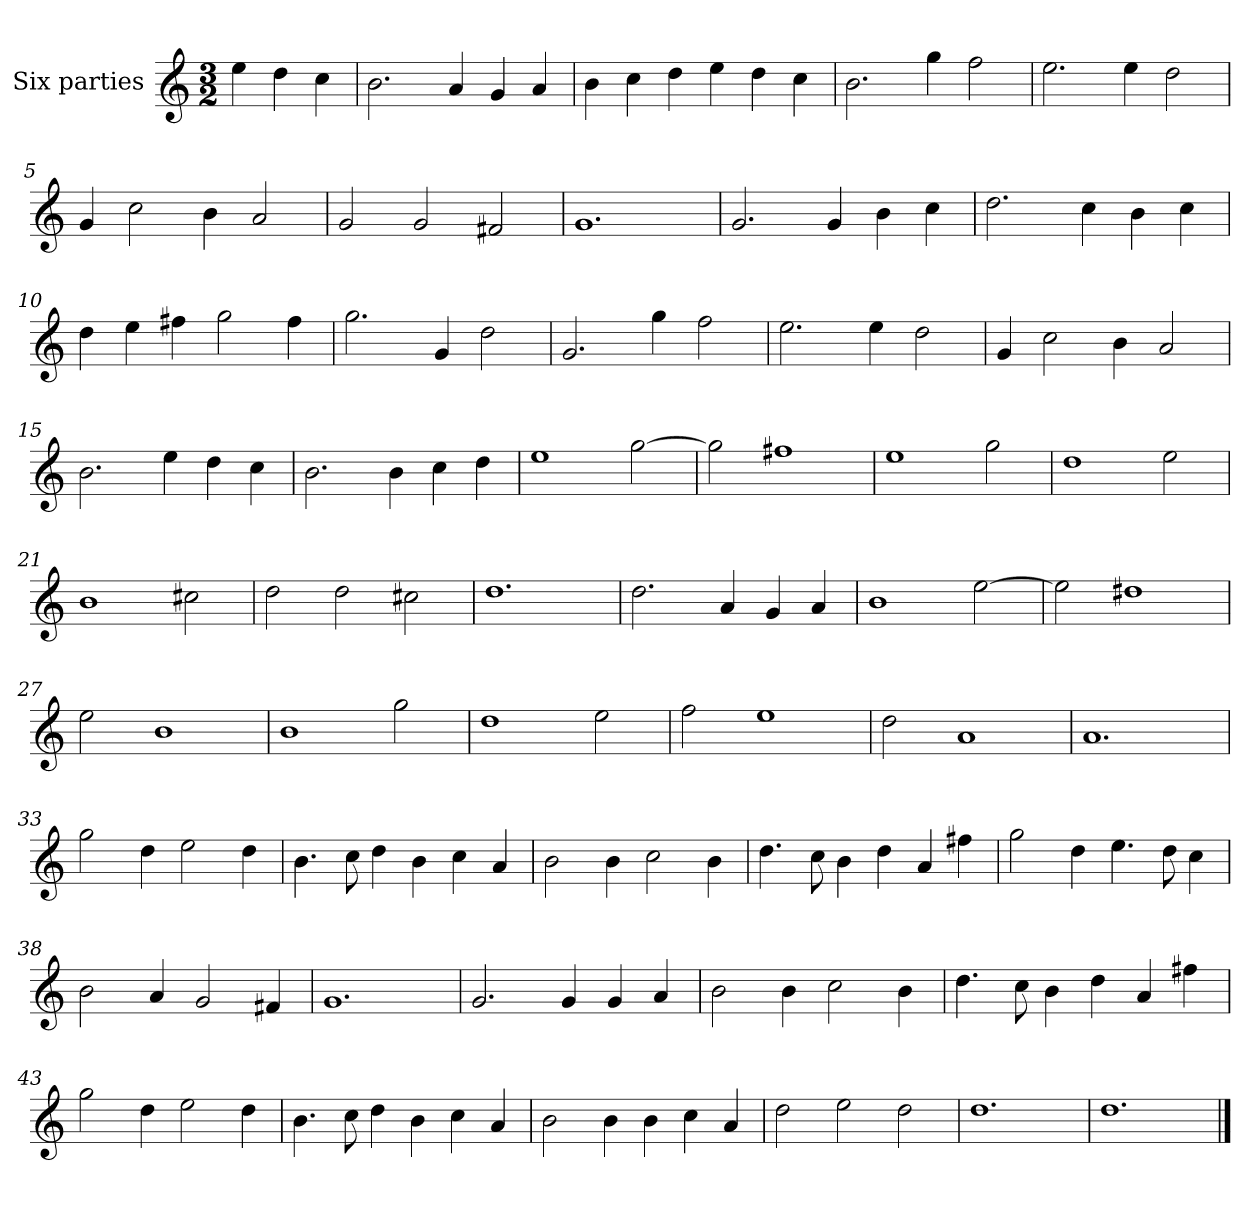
**kern
*part1
*staff1
*I"Six parties
*clefG2
*k[]
*M3/2
*MM180
=
4ee\
4dd\
4cc\
=1
2.b\
4a/
4g/
4a/
=2
4b\
4cc\
4dd\
4ee\
4dd\
4cc\
=3
2.b\
4gg\
2ff\
=4
2.ee\
4ee\
2dd\
=5
4g/
2cc\
4b\
2a/
=6
2g/
2g/
2f#X/
=7
1.g
=8
2.g/
4g/
4b\
4cc\
=9
2.dd\
4cc\
4b\
4cc\
=10
4dd\
4ee\
4ff#X\
2gg\
4ff#\
=11
2.gg\
4g/
2dd\
=12
2.g/
4gg\
2ff\
=13
2.ee\
4ee\
2dd\
=14
4g/
2cc\
4b\
2a/
=15
2.b\
4ee\
4dd\
4cc\
=16
2.b\
4b\
4cc\
4dd\
=17
1ee
[2gg\
=18
2gg\]
1ff#X
=19
1ee
2gg\
=20
1dd
2ee\
=21
1b
2cc#X\
=22
2dd\
2dd\
2cc#X\
=23
1.dd
=24
2.dd\
4a/
4g/
4a/
=25
1b
[2ee\
=26
2ee\]
1dd#X
=27
2ee\
1b
=28
1b
2gg\
=29
1dd
2ee\
=30
2ff\
1ee
=31
2dd\
1a
=32
1.a
=33
2gg\
4dd\
2ee\
4dd\
=34
4.b\
8cc\
4dd\
4b\
4cc\
4a/
=35
2b\
4b\
2cc\
4b\
=36
4.dd\
8cc\
4b\
4dd\
4a/
4ff#X\
=37
2gg\
4dd\
4.ee\
8dd\
4cc\
=38
2b\
4a/
2g/
4f#X/
=39
1.g
=40
2.g/
4g/
4g/
4a/
=41
2b\
4b\
2cc\
4b\
=42
4.dd\
8cc\
4b\
4dd\
4a/
4ff#X\
=43
2gg\
4dd\
2ee\
4dd\
=44
4.b\
8cc\
4dd\
4b\
4cc\
4a/
=45
2b\
4b\
4b\
4cc\
4a/
=46
2dd\
2ee\
2dd\
=47
1.dd
=48
1.dd
==
*-
